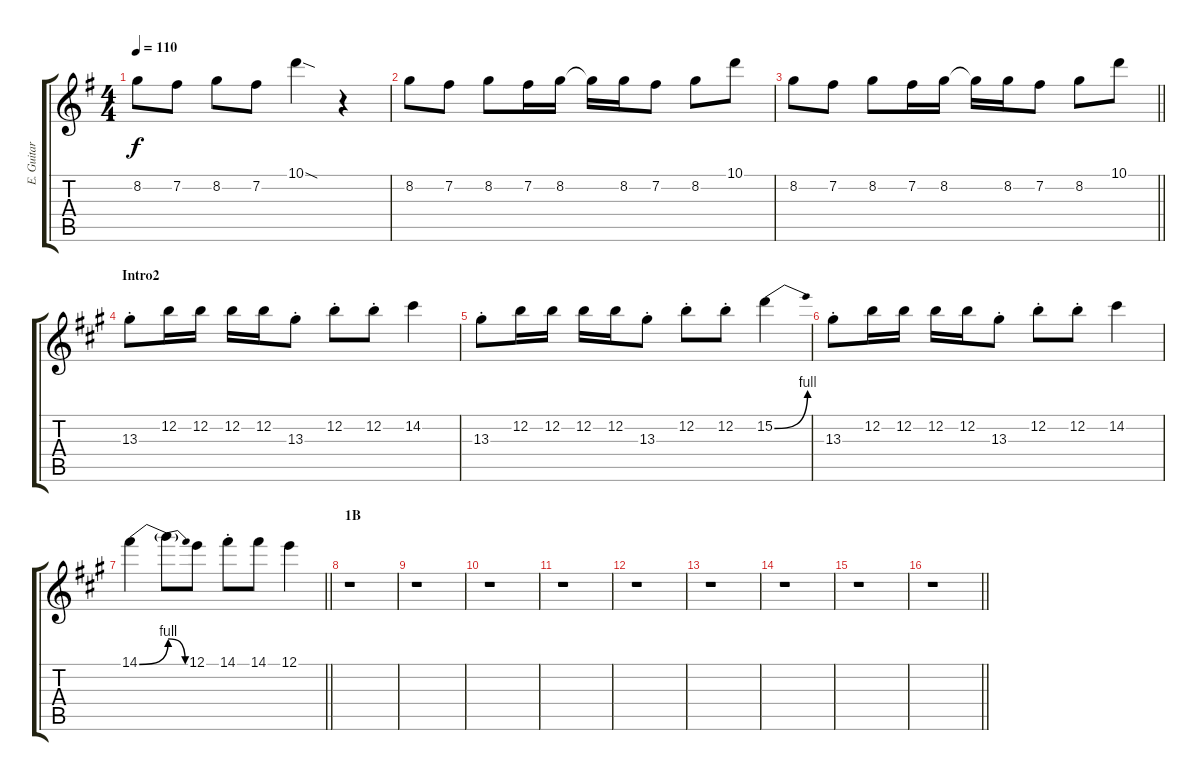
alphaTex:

\track ("E. Guitar I" "E. Guitar ") {instrument overdrivenguitar}
\staff {score tabs}
\tuning (E4 B3 G3 D3 A2 E2) {hide}
\ts (4 4)
\tempo 110
\clef g2
\ks g
8.2.8{dy f} 7.2.8 8.2.8 7.2.8 10.1{sod}.4 r.4 |
8.2.8 7.2.8 8.2.8 7.2.16 8.2.16 8.2{t}.16 8.2.16 7.2.8 8.2.8 10.1.8 |
\barLineRight lightlight
8.2.8 7.2.8 8.2.8 7.2.16 8.2.16 8.2{t}.16 8.2.16 7.2.8 8.2.8 10.1.8 |
\section ("" "Intro2")
\ks a
13.3{st}.8 12.2.16 12.2.16 12.2.16 12.2.16 13.3{st}.8 12.2{st}.8 12.2{st}.8 14.2.4 |
13.3{st}.8 12.2.16 12.2.16 12.2.16 12.2.16 13.3{st}.8 12.2{st}.8 12.2{st}.8 15.2{be (bend 0 0 60 4)}.4 |
13.3{st}.8 12.2.16 12.2.16 12.2.16 12.2.16 13.3{st}.8 12.2{st}.8 12.2{st}.8 14.2.4 |
\barLineRight lightlight
14.1{be (bend 0 0 60 4)}.4 14.1{be (release 0 4 60 0) t}.8 12.1.8 14.1{st}.8 14.1.8 12.1.4 |
\section ("" "1B")
r.1 |
r.1 |
r.1 |
r.1 |
r.1 |
r.1 |
r.1 |
r.1 |
\barLineRight lightlight
r.1
